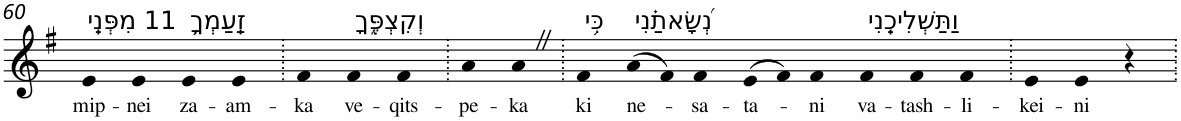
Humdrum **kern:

**kern	**text
*part1	*part1
*staff1	*staff1
*I"Piano	*
*I'Pno	*
!!LO:PB:g=z
*clefG2	*
*k[f#]	*
*G:	*
=60	=60
!LO:TX:a:t=11 מִפְּנֵֽי	!
!	!LO:LY:b
4e	mip-
!	!LO:LY:b
4e	-nei
!LO:TX:a:t=זַֽעַמְךָ֥	!
!	!LO:LY:b
4e	za-
!	!LO:LY:b
4e	-am-
=61.	=61.
!	!LO:LY:b
4f#	-ka
!LO:TX:a:t=וְקִצְפֶּ֑ךָ	!
!	!LO:LY:b
4f#	ve-
!	!LO:LY:b
4f#	-qits-
=62.	=62.
!	!LO:LY:b
4a	-pe-
!	!LO:LY:b
4aZ	-ka
=63.	=63.
!LO:TX:a:t=כִּ֥י	!
!	!LO:LY:b
4f#	ki
!LO:TX:a:t=נְ֝שָׂאתַ֗נִי	!
!	!LO:LY:b
(>8a	ne-
8f#)	.
!	!LO:LY:b
4f#	-sa-
!	!LO:LY:b
(>8e	-ta-
8f#)	.
!	!LO:LY:b
4f#	-ni
!LO:TX:a:t=וַתַּשְׁלִיכֵֽנִי	!
!	!LO:LY:b
4f#	va-
!	!LO:LY:b
4f#	-tash-
!	!LO:LY:b
4f#	-li-
=64.	=64.
!	!LO:LY:b
4e	-kei-
!	!LO:LY:b
4e	-ni
4r	.
=.	=.
*-	*-
